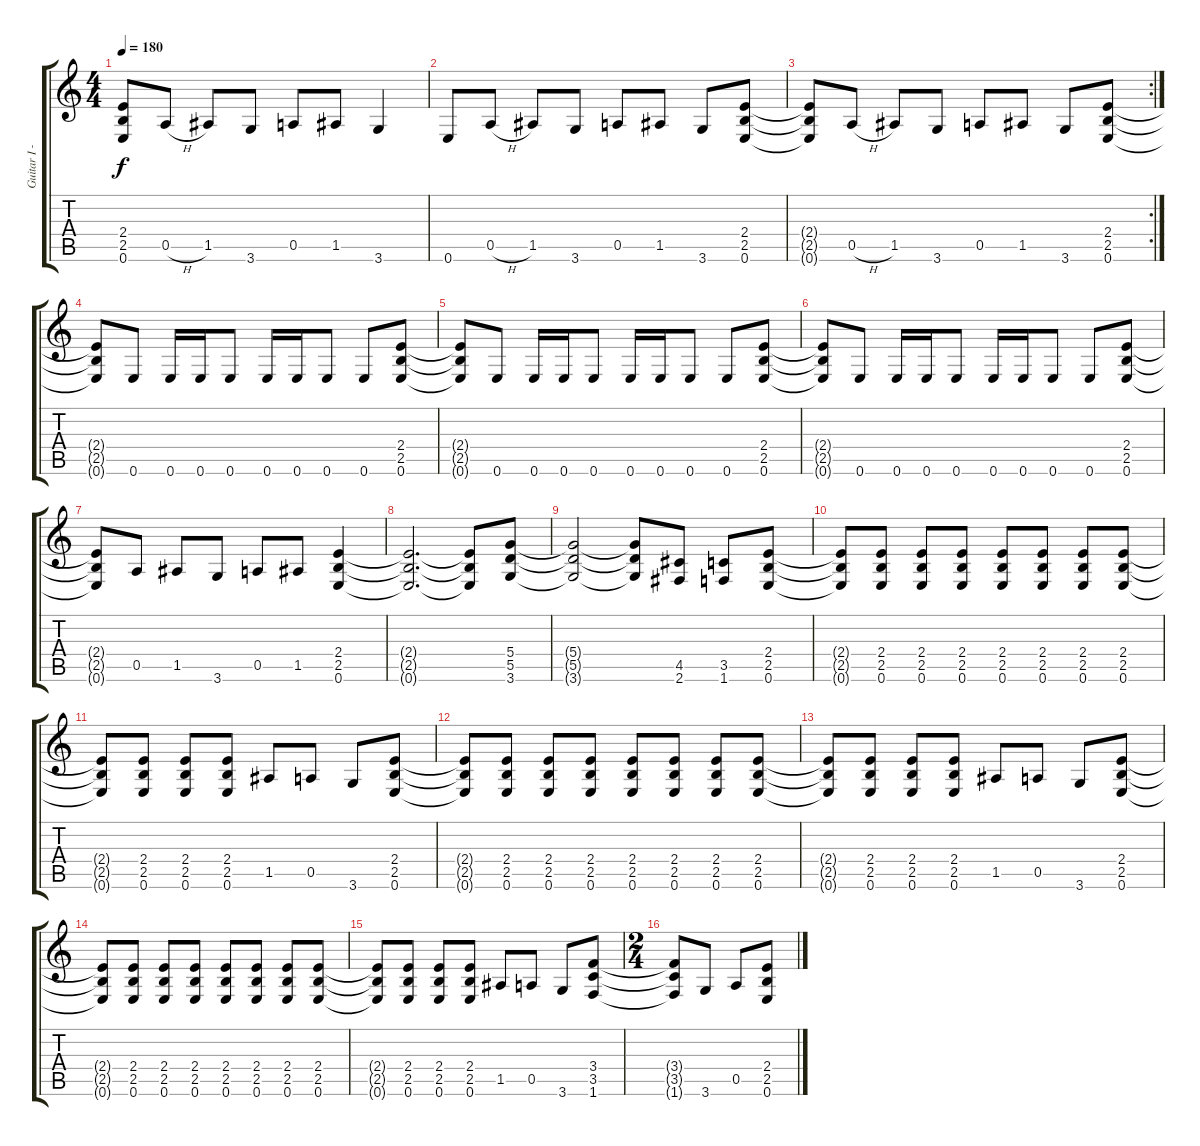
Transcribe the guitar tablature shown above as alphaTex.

\track ("Guitar I - James" "Guitar I -") {instrument distortionguitar}
\staff {score tabs}
\tuning (E4 B3 G3 D3 A2 E2) {hide}
\ts (4 4)
\tempo 180
\clef g2
\ks c
(2.4{t} 2.5{t} 0.6{t}).8{dy f} 0.5{h}.8 1.5.8 3.6.8 0.5.8 1.5.8 3.6.4 |
0.6.8 0.5{h}.8 1.5.8 3.6.8 0.5.8 1.5.8 3.6.8 (2.4 2.5 0.6).8 |
\rc 2
(2.4{t} 2.5{t} 0.6{t}).8 0.5{h}.8 1.5.8 3.6.8 0.5.8 1.5.8 3.6.8 (2.4 2.5 0.6).8 |
(2.4{t} 2.5{t} 0.6{t}).8 0.6.8 0.6.16 0.6.16 0.6.8 0.6.16 0.6.16 0.6.8 0.6.8 (2.4 2.5 0.6).8 |
(2.4{t} 2.5{t} 0.6{t}).8 0.6.8 0.6.16 0.6.16 0.6.8 0.6.16 0.6.16 0.6.8 0.6.8 (2.4 2.5 0.6).8 |
(2.4{t} 2.5{t} 0.6{t}).8 0.6.8 0.6.16 0.6.16 0.6.8 0.6.16 0.6.16 0.6.8 0.6.8 (2.4 2.5 0.6).8 |
(2.4{t} 2.5{t} 0.6{t}).8 0.5.8 1.5.8 3.6.8 0.5.8 1.5.8 (2.4 2.5 0.6).4 |
(2.4{t} 2.5{t} 0.6{t}).2{d} (2.4{t} 2.5{t} 0.6{t}).8 (5.4 5.5 3.6).8 |
(5.4{t} 5.5{t} 3.6{t}).2 (5.4{t} 5.5{t} 3.6{t}).8 (4.5 2.6).8 (3.5 1.6).8 (2.4 2.5 0.6).8 |
(2.4{t} 2.5{t} 0.6{t}).8{volume 12} (2.4 2.5 0.6).8 (2.4 2.5 0.6).8 (2.4 2.5 0.6).8 (2.4 2.5 0.6).8 (2.4 2.5 0.6).8 (2.4 2.5 0.6).8 (2.4 2.5 0.6).8 |
(2.4{t} 2.5{t} 0.6{t}).8 (2.4 2.5 0.6).8 (2.4 2.5 0.6).8 (2.4 2.5 0.6).8 1.5.8 0.5.8 3.6.8 (2.4 2.5 0.6).8 |
(2.4{t} 2.5{t} 0.6{t}).8 (2.4 2.5 0.6).8 (2.4 2.5 0.6).8 (2.4 2.5 0.6).8 (2.4 2.5 0.6).8 (2.4 2.5 0.6).8 (2.4 2.5 0.6).8 (2.4 2.5 0.6).8 |
(2.4{t} 2.5{t} 0.6{t}).8 (2.4 2.5 0.6).8 (2.4 2.5 0.6).8 (2.4 2.5 0.6).8 1.5.8 0.5.8 3.6.8 (2.4 2.5 0.6).8 |
(2.4{t} 2.5{t} 0.6{t}).8 (2.4 2.5 0.6).8 (2.4 2.5 0.6).8 (2.4 2.5 0.6).8 (2.4 2.5 0.6).8 (2.4 2.5 0.6).8 (2.4 2.5 0.6).8 (2.4 2.5 0.6).8 |
(2.4{t} 2.5{t} 0.6{t}).8 (2.4 2.5 0.6).8 (2.4 2.5 0.6).8 (2.4 2.5 0.6).8 1.5.8 0.5.8 3.6.8 (3.4 3.5 1.6).8 |
\ts (2 4)
(3.4{t} 3.5{t} 1.6{t}).8 3.6.8 0.5.8 (2.4 2.5 0.6).8
